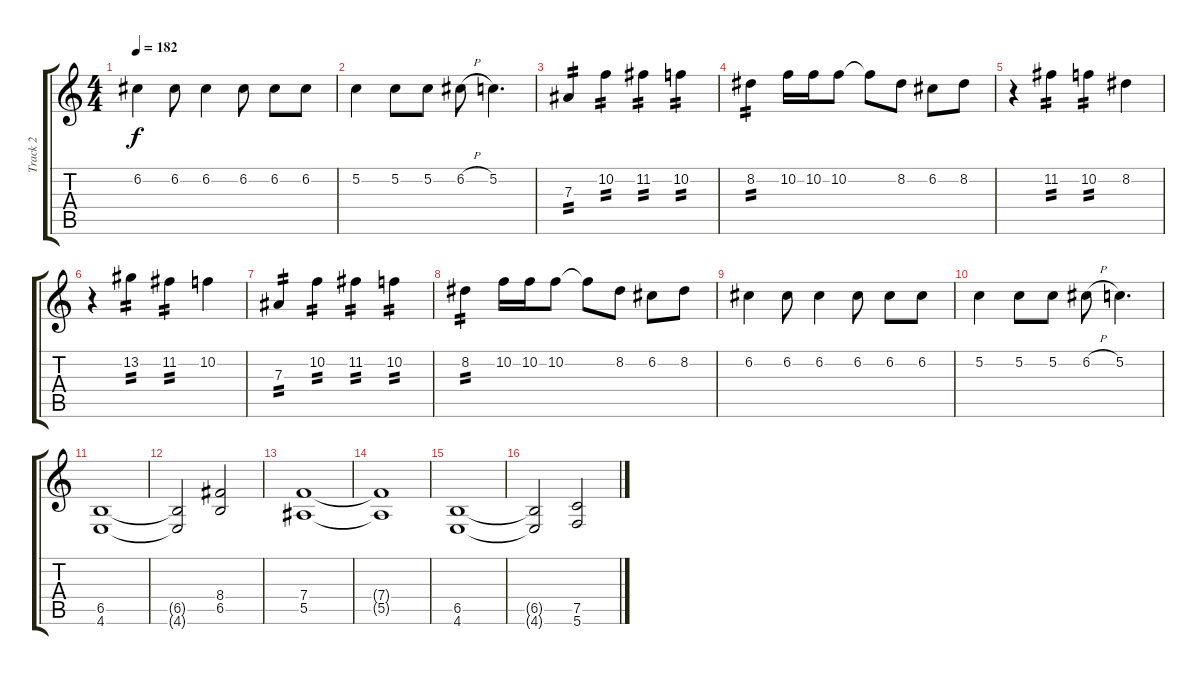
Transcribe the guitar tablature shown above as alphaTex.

\track ("Track 2" "Track 2") {instrument distortionguitar}
\staff {score tabs}
\tuning (C4 G3 Eb3 Bb2 F2 C2) {hide}
\ts (4 4)
\tempo 182
\clef g2
\ks c
6.2.4{dy f} 6.2.8 6.2.4 6.2.8 6.2.8 6.2.8 |
5.2.4 5.2.8 5.2.8 6.2{h}.8 5.2.4{d} |
7.3.4{tp 2} 10.2.4{tp 2} 11.2.4{tp 2} 10.2.4{tp 2} |
8.2.4{tp 2} 10.2.16 10.2.16 10.2.8 10.2{t}.8 8.2.8 6.2.8 8.2.8 |
r.4 11.2.4{tp 2} 10.2.4{tp 2} 8.2.4 |
r.4 13.2.4{tp 2} 11.2.4{tp 2} 10.2.4 |
7.3.4{tp 2} 10.2.4{tp 2} 11.2.4{tp 2} 10.2.4{tp 2} |
8.2.4{tp 2} 10.2.16 10.2.16 10.2.8 10.2{t}.8 8.2.8 6.2.8 8.2.8 |
6.2.4 6.2.8 6.2.4 6.2.8 6.2.8 6.2.8 |
5.2.4 5.2.8 5.2.8 6.2{h}.8 5.2.4{d} |
(6.5 4.6).1 |
(6.5{t} 4.6{t}).2 (8.4 6.5).2 |
(7.4 5.5).1 |
(7.4{t} 5.5{t}).1 |
(6.5 4.6).1 |
(6.5{t} 4.6{t}).2 (7.5 5.6).2
